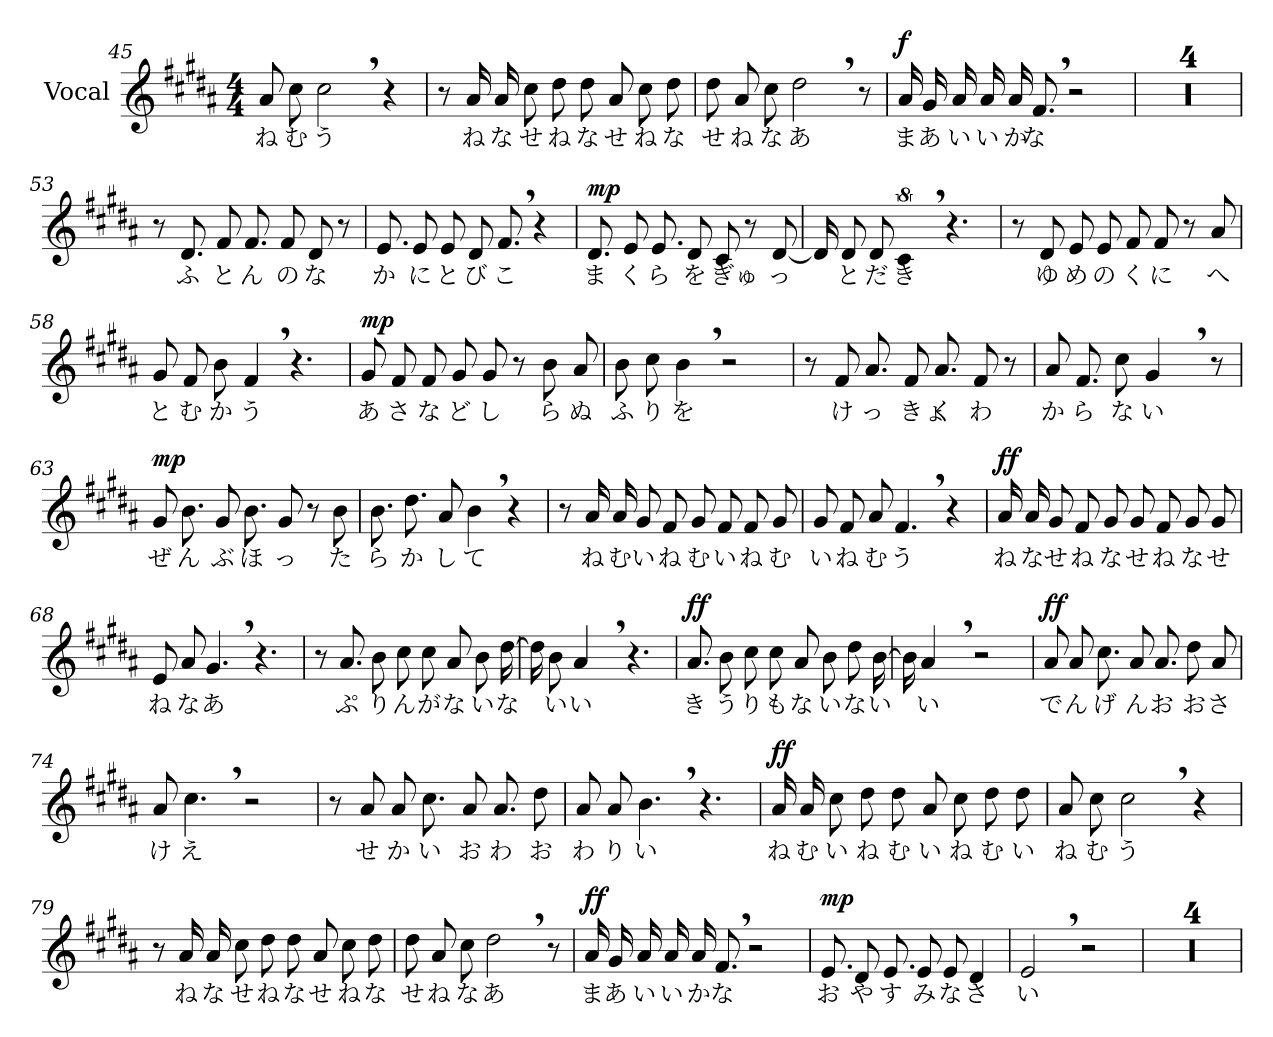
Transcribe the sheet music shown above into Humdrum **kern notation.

**kern	**text	**dynam
*part1	*part1	*part1
*staff1	*staff1	*staff1
*I"Vocal	*	*
*clefG2	*	*
*k[f#c#g#d#a#]	*	*
*M4/4	*	*
=45	=45	=45
8a#	ね	.
8cc#	む	.
2cc#,	う	.
4r	.	.
=46	=46	=46
8r	.	.
16a#	ね	.
16a#	な	.
8cc#	せ	.
8dd#	ね	.
8dd#	な	.
8a#	せ	.
8cc#	ね	.
8dd#	な	.
=47	=47	=47
8dd#	せ	.
8a#	ね	.
8cc#	な	.
2dd#,	あ	.
8r	.	.
=48	=48	=48
!	!	!LO:DY:b
16a#	ま	f
16g#	あ	.
16a#	い	.
16a#	い	.
16a#	か	.
8.f#,	な	.
2r	.	.
=49	=49	=49
1r	.	.
=50	=50	=50
1r	.	.
=51	=51	=51
1r	.	.
=52	=52	=52
1r	.	.
=53	=53	=53
8r	.	.
8.d#	ふ	.
8f#	と	.
8.f#	ん	.
8f#	の	.
8d#	な	.
8r	.	.
=54	=54	=54
8.e	か	.
8e	に	.
8e	と	.
8d#	び	.
8.f#,	こ	.
4r	.	.
=55	=55	=55
!	!	!LO:DY:b
8.d#	ま	mp
8e	く	.
8.e	ら	.
8d#	を	.
8c#	ぎゅ	.
8r	.	.
[8d#	っ	.
=56	=56	=56
16d#]	.	.
8d#	と	.
8d#	だ	.
!LO:N:vis=4	!	!
16%5c#,	き	.
4.r	.	.
=57	=57	=57
8r	.	.
8d#	ゆ	.
8e	め	.
8e	の	.
8f#	く	.
8f#	に	.
8r	.	.
8a#	へ	.
=58	=58	=58
8g#	と	.
8f#	む	.
8b	か	.
4f#,	う	.
4.r	.	.
=59	=59	=59
!	!	!LO:DY:b
8g#	あ	mp
8f#	さ	.
8f#	な	.
8g#	ど	.
8g#	し	.
8r	.	.
8b	ら	.
8a#	ぬ	.
=60	=60	=60
8b	ふ	.
8cc#	り	.
4b,	を	.
2r	.	.
=61	=61	=61
8r	.	.
8f#	け	.
8.a#	っ	.
8f#	きょ	.
8.a#	く	.
8f#	わ	.
8r	.	.
=62	=62	=62
8a#	か	.
8.f#	ら	.
8cc#	な	.
!LO:N:vis=4	!	!
4..g#,	い	.
8r	.	.
=63	=63	=63
!	!	!LO:DY:b
8g#	ぜ	mp
8.b	ん	.
8g#	ぶ	.
8.b	ほ	.
8g#	っ	.
8r	.	.
8b	た	.
=64	=64	=64
8.b	ら	.
8.dd#	か	.
8a#	し	.
4b,	て	.
4r	.	.
=65	=65	=65
8r	.	.
16a#	ね	.
16a#	む	.
8g#	い	.
8f#	ね	.
8g#	む	.
8f#	い	.
8f#	ね	.
8g#	む	.
=66	=66	=66
8g#	い	.
8f#	ね	.
8a#	む	.
4.f#,	う	.
4r	.	.
=67	=67	=67
!	!	!LO:DY:b
16a#	ね	ff
16a#	な	.
8g#	せ	.
8f#	ね	.
8g#	な	.
8g#	せ	.
8f#	ね	.
8g#	な	.
8g#	せ	.
=68	=68	=68
8e	ね	.
8a#	な	.
4.g#,	あ	.
4.r	.	.
=69	=69	=69
8r	.	.
8.a#	ぷ	.
8b	り	.
8cc#	ん	.
8cc#	が	.
8a#	な	.
8b	い	.
[16dd#	な	.
=70	=70	=70
16dd#]	.	.
8b	い	.
!LO:N:vis=4	!	!
4..a#,	い	.
4.r	.	.
=71	=71	=71
!	!	!LO:DY:b
8.a#	き	ff
8b	う	.
8cc#	り	.
8cc#	も	.
8a#	な	.
8b	い	.
8dd#	な	.
[16b	い	.
=72	=72	=72
16b]	.	.
!LO:N:vis=4	!	!
4..a#,	い	.
2r	.	.
=73	=73	=73
!	!	!LO:DY:b
8a#	で	ff
8a#	ん	.
8.cc#	げ	.
8a#	ん	.
8.a#	お	.
8dd#	お	.
8a#	さ	.
=74	=74	=74
8a#	け	.
4.cc#,	え	.
2r	.	.
=75	=75	=75
8r	.	.
8a#	せ	.
8a#	か	.
8.cc#	い	.
8a#	お	.
8.a#	わ	.
8dd#	お	.
=76	=76	=76
8a#	わ	.
8a#	り	.
4.b,	い	.
4.r	.	.
=77	=77	=77
!	!	!LO:DY:b
16a#	ね	ff
16a#	む	.
8cc#	い	.
8dd#	ね	.
8dd#	む	.
8a#	い	.
8cc#	ね	.
8dd#	む	.
8dd#	い	.
=78	=78	=78
8a#	ね	.
8cc#	む	.
2cc#,	う	.
4r	.	.
=79	=79	=79
8r	.	.
16a#	ね	.
16a#	な	.
8cc#	せ	.
8dd#	ね	.
8dd#	な	.
8a#	せ	.
8cc#	ね	.
8dd#	な	.
=80	=80	=80
8dd#	せ	.
8a#	ね	.
8cc#	な	.
2dd#,	あ	.
8r	.	.
=81	=81	=81
!	!	!LO:DY:b
16a#	ま	ff
16g#	あ	.
16a#	い	.
16a#	い	.
16a#	か	.
8.f#,	な	.
2r	.	.
=82	=82	=82
!	!	!LO:DY:b
8.e	お	mp
8d#	や	.
8.e	す	.
8e	み	.
8e	な	.
4d#	さ	.
=83	=83	=83
2e,	い	.
2r	.	.
=84	=84	=84
1r	.	.
=85	=85	=85
1r	.	.
=86	=86	=86
1r	.	.
=87	=87	=87
1r	.	.
=	=	=
*-	*-	*-
